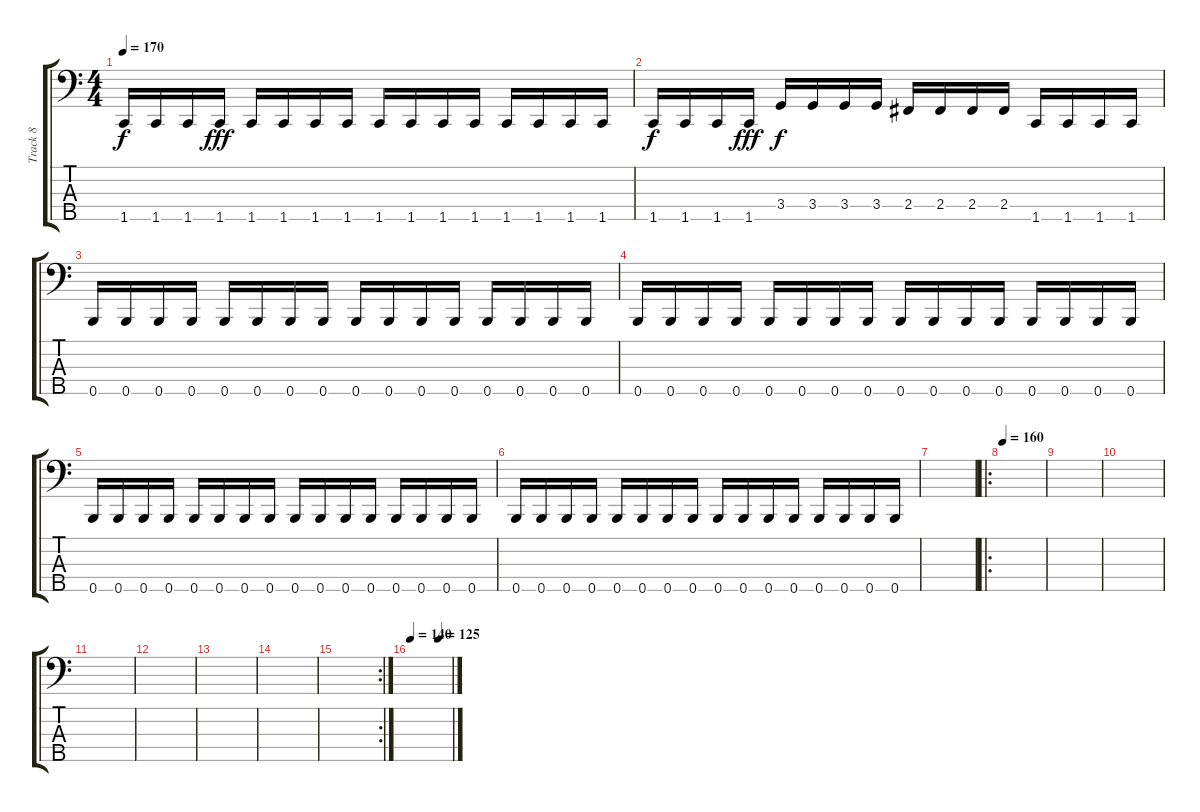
\track ("Track 8" "Track 8") {instrument electricbassfinger}
\staff {score tabs}
\tuning (G2 D2 A1 E1 B0) {hide}
\ts (4 4)
\tempo 170
\clef f4
\ks c
1.5.16{dy f} 1.5.16 1.5.16 1.5.16{dy fff} 1.5.16 1.5.16 1.5.16 1.5.16 1.5.16 1.5.16 1.5.16 1.5.16 1.5.16 1.5.16 1.5.16 1.5.16 |
1.5.16{dy f} 1.5.16 1.5.16 1.5.16{dy fff} 3.4.16{dy f} 3.4.16 3.4.16 3.4.16 2.4.16 2.4.16 2.4.16 2.4.16 1.5.16 1.5.16 1.5.16 1.5.16 |
0.5.16 0.5.16 0.5.16 0.5.16 0.5.16 0.5.16 0.5.16 0.5.16 0.5.16 0.5.16 0.5.16 0.5.16 0.5.16 0.5.16 0.5.16 0.5.16 |
0.5.16 0.5.16 0.5.16 0.5.16 0.5.16 0.5.16 0.5.16 0.5.16 0.5.16 0.5.16 0.5.16 0.5.16 0.5.16 0.5.16 0.5.16 0.5.16 |
0.5.16 0.5.16 0.5.16 0.5.16 0.5.16 0.5.16 0.5.16 0.5.16 0.5.16 0.5.16 0.5.16 0.5.16 0.5.16 0.5.16 0.5.16 0.5.16 |
0.5.16 0.5.16 0.5.16 0.5.16 0.5.16 0.5.16 0.5.16 0.5.16 0.5.16 0.5.16 0.5.16 0.5.16 0.5.16 0.5.16 0.5.16 0.5.16 |
|
\ro
\tempo 160
|
|
|
|
|
|
|
\rc 2
|
\tempo 140
\tempo (125 0.6875)
